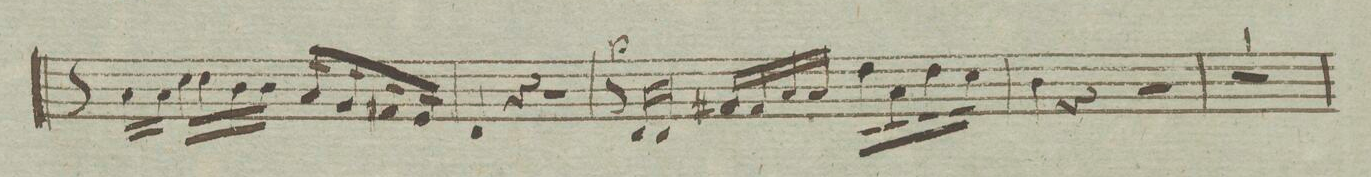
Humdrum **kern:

**kern	**dynam
*I"Violino. 2do	*
*clefG2	*
*k[]	*
*met(c|)	*
*M2/2	*
8r	.
16aLL\	.
16a/JJ	.
16cc\LL	.
16cc\	.
16b\	.
16b\JJ	.
*tremolo	*
16a/LL	.
16a/	.
16g/	.
16g/	.
16f#X/	.
16f#/	.
16e/	.
16e/JJ	.
=31	=31
4d/	.
4r	.
2r	.
=32	=32
8r	p
*Xtremolo	*
16d/LL	.
16d/JJ	.
16f#X/LL	.
16f#/	.
16a/	.
16a/JJ	.
*tremolo	*
16dd\LL	.
16dd\	.
16a/	.
16a/	.
16dd\	.
16dd\	.
16cc\	.
16cc\JJ	.
=33	=33
4b\	.
4r	.
2r	.
=34	=34
1r	.
=35	=35
*-	*-
